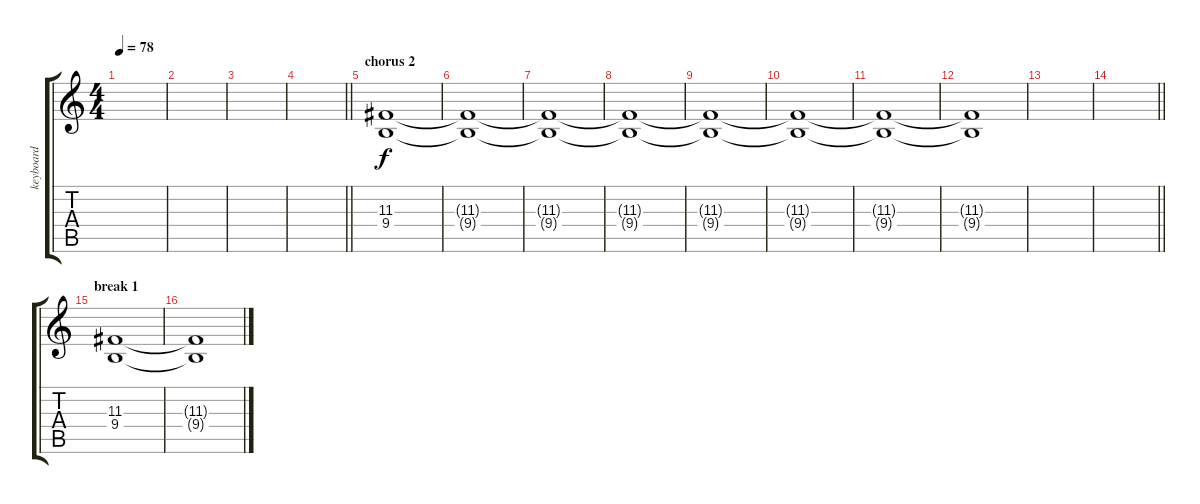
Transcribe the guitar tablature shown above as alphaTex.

\track ("keyboard" "keyboard") {instrument pad2warm}
\staff {score tabs}
\tuning (E4 B3 G3 D3 A2 E2) {hide}
\ts (4 4)
\tempo 78
\clef g2
\ks c
|
|
|
\barLineRight lightlight
|
\section ("" "chorus 2")
(11.3 9.4).1 |
(11.3{t} 9.4{t}).1 |
(11.3{t} 9.4{t}).1 |
(11.3{t} 9.4{t}).1 |
(11.3{t} 9.4{t}).1 |
(11.3{t} 9.4{t}).1 |
(11.3{t} 9.4{t}).1 |
(11.3{t} 9.4{t}).1 |
|
\barLineRight lightlight
|
\section ("" "break 1")
(11.3 9.4).1 |
(11.3{t} 9.4{t}).1
